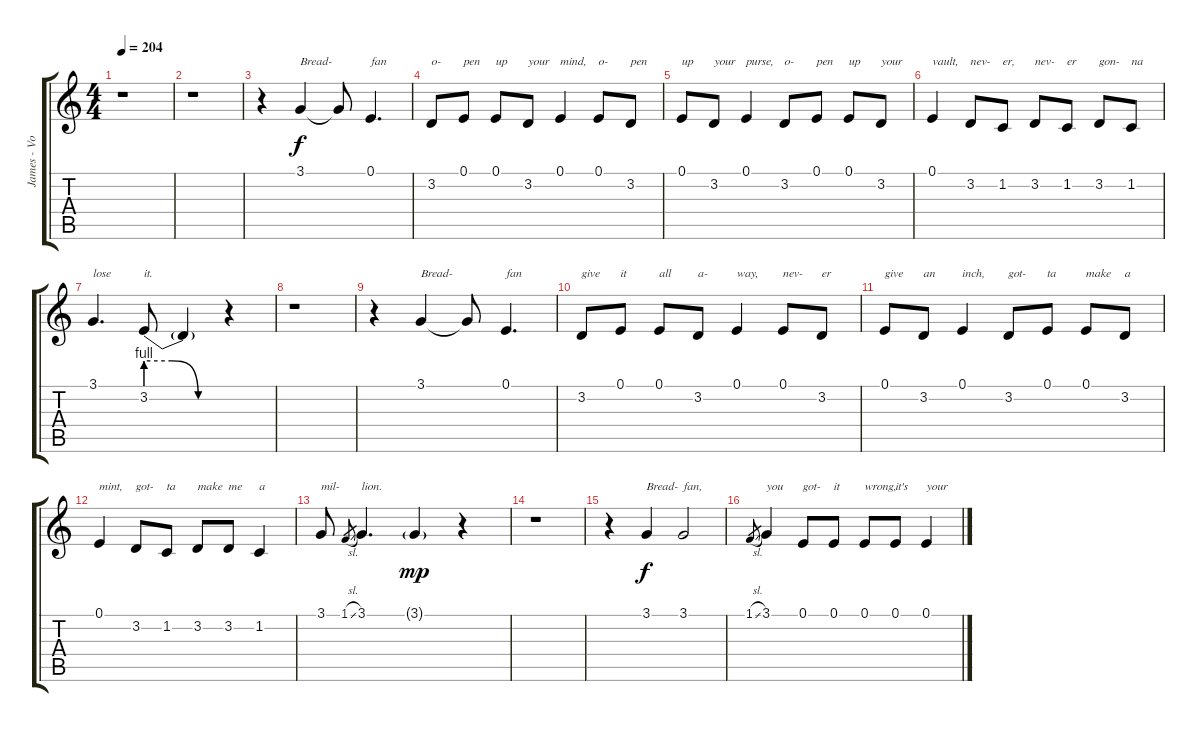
\track ("James - Voice" "James - Vo") {instrument lead2sawtooth}
\staff {score tabs}
\tuning (E4 B3 G3 D3 A2 E2) {hide}
\ts (4 4)
\tempo 204
\clef g2
\ks c
r.1{dy f} |
r.1 |
r.4 3.1.4{txt "Bread-"} 3.1{t}.8 0.1.4{d txt "fan"} |
3.2.8{txt "o-"} 0.1.8{txt "pen"} 0.1.8{txt "up"} 3.2.8{txt "your"} 0.1.4{txt "mind,"} 0.1.8{txt "o-"} 3.2.8{txt "pen"} |
0.1.8{txt "up"} 3.2.8{txt "your"} 0.1.4{txt "purse,"} 3.2.8{txt "o-"} 0.1.8{txt "pen"} 0.1.8{txt "up"} 3.2.8{txt "your"} |
0.1.4{txt "vault,"} 3.2.8{txt "nev-"} 1.2.8{txt "er,"} 3.2.8{txt "nev-"} 1.2.8{txt "er"} 3.2.8{txt "gon-"} 1.2.8{txt "na"} |
3.1.4{d txt "lose"} 3.2{be (custom 0 4 20 4 40 0 60 0)}.8{txt "it."} 3.2{t}.4 r.4 |
r.1 |
r.4 3.1.4{txt "Bread-"} 3.1{t}.8 0.1.4{d txt "fan"} |
3.2.8{txt "give"} 0.1.8{txt "it"} 0.1.8{txt "all"} 3.2.8{txt "a-"} 0.1.4{txt "way,"} 0.1.8{txt "nev-"} 3.2.8{txt "er"} |
0.1.8{txt "give"} 3.2.8{txt "an"} 0.1.4{txt "inch,"} 3.2.8{txt "got-"} 0.1.8{txt "ta"} 0.1.8{txt "make"} 3.2.8{txt "a"} |
0.1.4{txt "mint,"} 3.2.8{txt "got-"} 1.2.8{txt "ta"} 3.2.8{txt "make"} 3.2.8{txt "me"} 1.2.4{txt "a"} |
3.1.8{txt "mil-"} 1.1{sl}.8{gr} 3.1.4{d txt "lion."} 3.1{g}.4{dy mp} r.4 |
r.1 |
r.4 3.1.4{txt "Bread-" dy f} 3.1.2{txt "fan,"} |
1.1{sl}.8{gr} 3.1.4{txt "you"} 0.1.8{txt "got-"} 0.1.8{txt "it"} 0.1.8{txt "wrong,"} 0.1.8{txt "it's"} 0.1.4{txt "your"}
